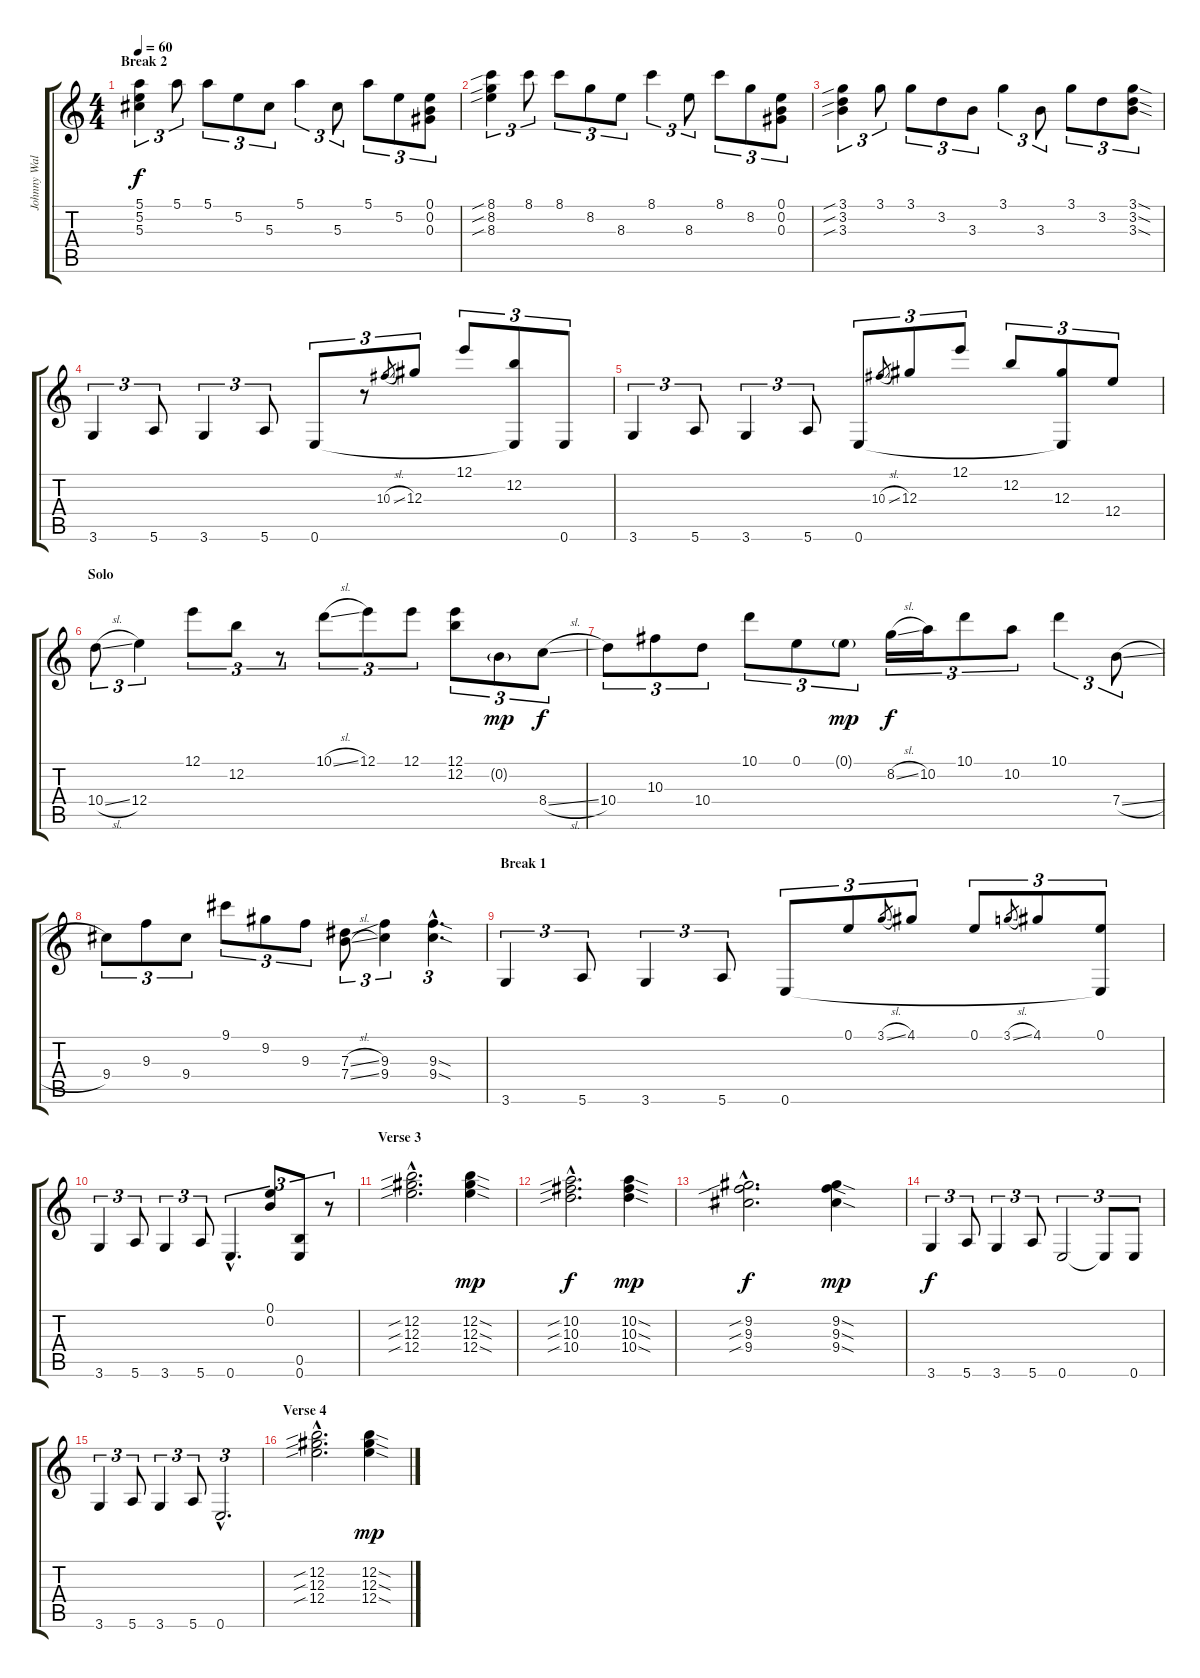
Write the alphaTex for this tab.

\track ("Johnny Walker (slide guitar)" "Johnny Wal") {instrument overdrivenguitar}
\staff {score tabs}
\tuning (E4 B3 Ab3 E3 B2 E2) {hide}
\ts (4 4)
\section ("" "Break 2")
\tempo 60
\clef g2
\ks c
(5.1 5.2 5.3).4{tu (3 2) dy f volume 13} 5.1.8{tu (3 2)} 5.1.8{tu (3 2)} 5.2.8{tu (3 2)} 5.3.8{tu (3 2)} 5.1.4{tu (3 2)} 5.3.8{tu (3 2)} 5.1.8{tu (3 2)} 5.2.8{tu (3 2)} (0.1 0.2 0.3).8{tu (3 2)} |
(8.1{sib} 8.2{sib} 8.3{sib}).4{tu (3 2)} 8.1.8{tu (3 2)} 8.1.8{tu (3 2)} 8.2.8{tu (3 2)} 8.3.8{tu (3 2)} 8.1.4{tu (3 2)} 8.3.8{tu (3 2)} 8.1.8{tu (3 2)} 8.2.8{tu (3 2)} (0.1 0.2 0.3).8{tu (3 2)} |
(3.1{sib} 3.2{sib} 3.3{sib}).4{tu (3 2)} 3.1.8{tu (3 2)} 3.1.8{tu (3 2)} 3.2.8{tu (3 2)} 3.3.8{tu (3 2)} 3.1.4{tu (3 2)} 3.3.8{tu (3 2)} 3.1.8{tu (3 2)} 3.2.8{tu (3 2)} (3.1{sod} 3.2{sod} 3.3{sod}).8{tu (3 2)} |
3.6.4{tu (3 2) volume 10} 5.6.8{tu (3 2)} 3.6.4{tu (3 2)} 5.6.8{tu (3 2)} 0.6.8{tu (3 2)} r.8{tu (3 2)} 10.3{sl}.8{gr} 12.3.8{tu (3 2)} 12.1.8{tu (3 2)} (12.2 0.6{t}).8{tu (3 2)} 0.6.8{tu (3 2)} |
3.6.4{tu (3 2)} 5.6.8{tu (3 2)} 3.6.4{tu (3 2)} 5.6.8{tu (3 2)} 0.6.8{tu (3 2)} 10.3{sl}.8{gr} 12.3.8{tu (3 2)} 12.1.8{tu (3 2)} 12.2.8{tu (3 2)} (12.3 0.6{t}).8{tu (3 2)} 12.4.8{tu (3 2)} |
\section ("" "Solo")
10.4{sl}.8{tu (3 2) volume 13} 12.4.4{tu (3 2)} 12.1.8{tu (3 2)} 12.2.8{tu (3 2)} r.8{tu (3 2)} 10.1{sl}.8{tu (3 2)} 12.1.8{tu (3 2)} 12.1.8{tu (3 2)} (12.1 12.2).8{tu (3 2)} 0.2{g}.8{tu (3 2) dy mp} 8.4{sl}.8{tu (3 2) dy f} |
10.4.8{tu (3 2)} 10.3.8{tu (3 2)} 10.4.8{tu (3 2)} 10.1.8{tu (3 2)} 0.1.8{tu (3 2)} 0.1{g}.8{tu (3 2) dy mp} 8.2{sl}.16{tu (3 2) dy f} 10.2.16{tu (3 2)} 10.1.8{tu (3 2)} 10.2.8{tu (3 2)} 10.1.4{tu (3 2)} 7.4{sl}.8{tu (3 2)} |
9.4.8{tu (3 2)} 9.3.8{tu (3 2)} 9.4.8{tu (3 2)} 9.1.8{tu (3 2)} 9.2.8{tu (3 2)} 9.3.8{tu (3 2)} (7.3{sl} 7.4{sl}).8{tu (3 2)} (9.3 9.4).4{tu (3 2)} (9.3{sod hac} 9.4{sod hac}).4{d tu (3 2)} |
\section ("" "Break 1")
3.6.4{tu (3 2) volume 10} 5.6.8{tu (3 2)} 3.6.4{tu (3 2)} 5.6.8{tu (3 2)} 0.6.8{tu (3 2)} 0.1.8{tu (3 2)} 3.1{sl}.8{gr} 4.1.8{tu (3 2)} 0.1.8{tu (3 2)} 3.1{sl}.8{gr} 4.1.8{tu (3 2)} (0.1 0.6{t}).8{tu (3 2)} |
3.6.4{tu (3 2)} 5.6.8{tu (3 2)} 3.6.4{tu (3 2)} 5.6.8{tu (3 2)} 0.6{hac}.4{d tu (3 2)} (0.1 0.2).8{tu (3 2)} (0.5 0.6).8{tu (3 2)} r.8{tu (3 2)} |
\section ("" "Verse 3")
(12.2{sib hac} 12.3{sib hac} 12.4{sib hac}).2{d volume 7} (12.2{sod} 12.3{sod} 12.4{sod}).4{dy mp} |
(10.2{sib hac} 10.3{sib hac} 10.4{sib hac}).2{d dy f} (10.2{sod} 10.3{sod} 10.4{sod}).4{dy mp} |
(9.2{sib hac} 9.3{sib hac} 9.4{sib hac}).2{d dy f} (9.2{sod} 9.3{sod} 9.4{sod}).4{dy mp} |
3.6.4{tu (3 2) dy f volume 10} 5.6.8{tu (3 2)} 3.6.4{tu (3 2)} 5.6.8{tu (3 2)} 0.6.2{tu (3 2)} 0.6{t}.8{tu (3 2)} 0.6.8{tu (3 2)} |
3.6.4{tu (3 2)} 5.6.8{tu (3 2)} 3.6.4{tu (3 2)} 5.6.8{tu (3 2)} 0.6{hac}.2{d tu (3 2)} |
\section ("" "Verse 4")
(12.2{sib hac} 12.3{sib hac} 12.4{sib hac}).2{d volume 7} (12.2{sod} 12.3{sod} 12.4{sod}).4{dy mp}
